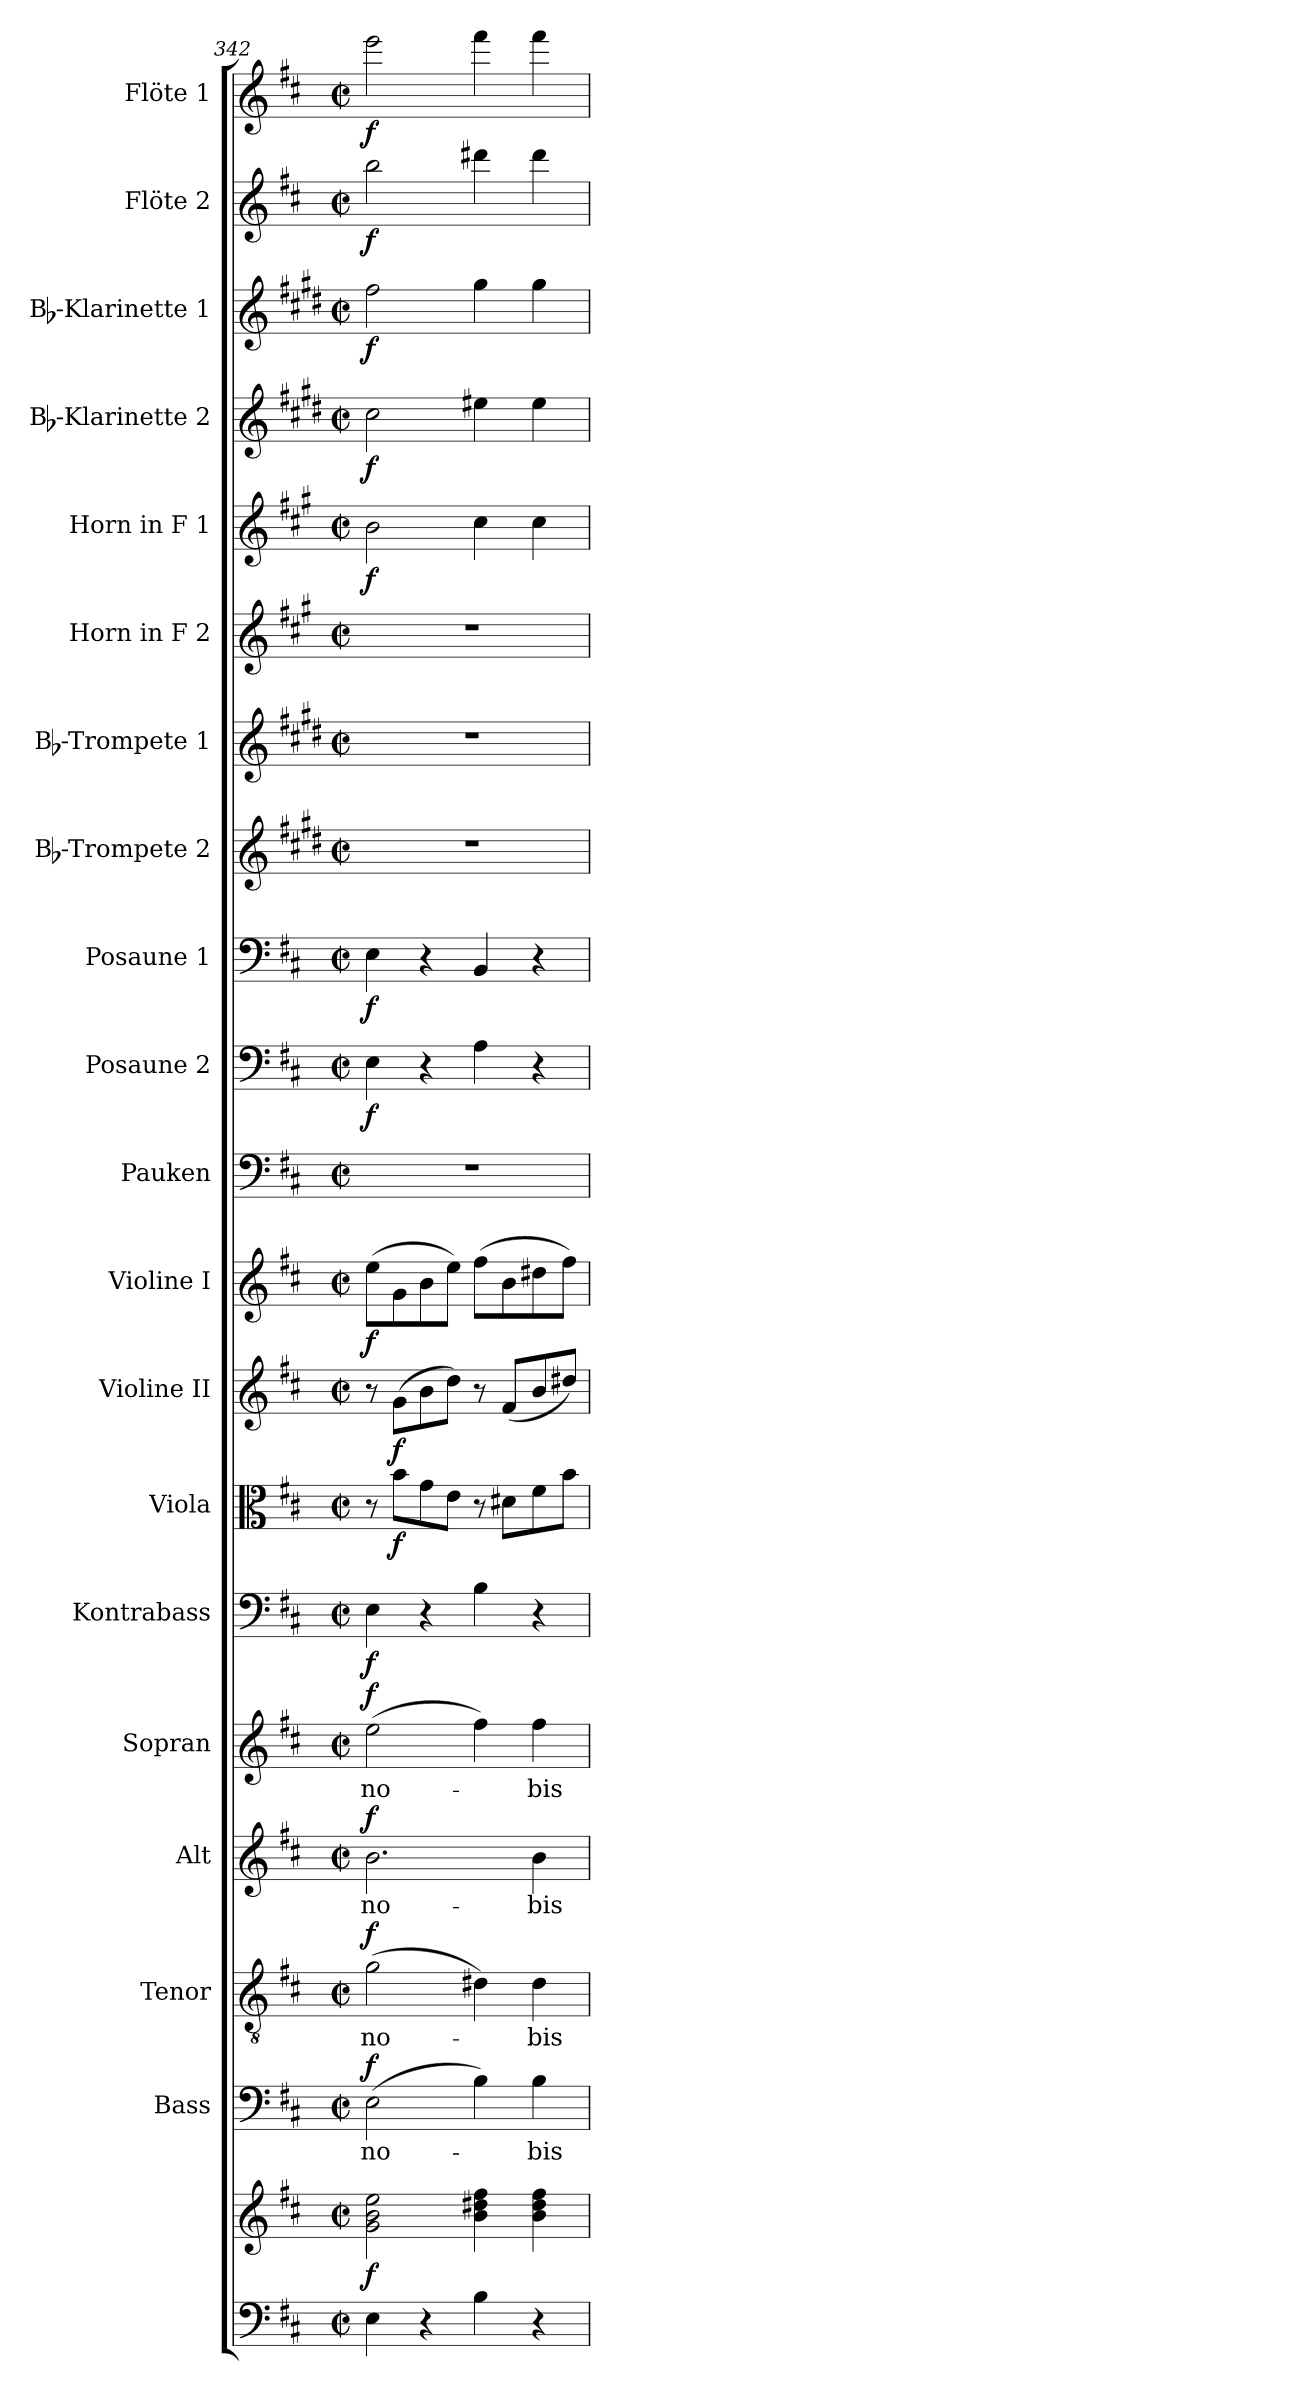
**kern	**kern	**dynam	**kern	**text	**dynam	**kern	**text	**dynam	**kern	**text	**dynam	**kern	**text	**dynam	**kern	**dynam	**kern	**dynam	**kern	**dynam	**kern	**dynam	**kern	**kern	**dynam	**kern	**dynam	**kern	**kern	**kern	**kern	**dynam	**kern	**dynam	**kern	**dynam	**kern	**dynam	**kern	**dynam
*part20	*part20	*part20	*part19	*part19	*part19	*part18	*part18	*part18	*part17	*part17	*part17	*part16	*part16	*part16	*part15	*part15	*part14	*part14	*part13	*part13	*part12	*part12	*part11	*part10	*part10	*part9	*part9	*part8	*part7	*part6	*part5	*part5	*part4	*part4	*part3	*part3	*part2	*part2	*part1	*part1
*staff21	*staff20	*staff20/21	*staff19	*staff19	*staff19	*staff18	*staff18	*staff18	*staff17	*staff17	*staff17	*staff16	*staff16	*staff16	*staff15	*staff15	*staff14	*staff14	*staff13	*staff13	*staff12	*staff12	*staff11	*staff10	*staff10	*staff9	*staff9	*staff8	*staff7	*staff6	*staff5	*staff5	*staff4	*staff4	*staff3	*staff3	*staff2	*staff2	*staff1	*staff1
*	*	*	*I"Bass	*	*	*I"Tenor	*	*	*I"Alt	*	*	*I"Sopran	*	*	*I"Kontrabass	*	*I"Viola	*	*I"Violine II	*	*I"Violine I	*	*I"Pauken	*I"Posaune 2	*	*I"Posaune 1	*	*I"Bb-Trompete 2	*I"Bb-Trompete 1	*I"Horn in F 2	*I"Horn in F 1	*	*I"Bb-Klarinette 2	*	*I"Bb-Klarinette 1	*	*I"Flöte 2	*	*I"Flöte 1	*
*	*	*	*I'B.	*	*	*I'T.	*	*	*I'A.	*	*	*I'S.	*	*	*I'Kb.	*	*I'Vla.	*	*I'Vl. II	*	*I'Vl. I	*	*I'Pk.	*I'Pos. 2	*	*I'Pos. 1	*	*I'Bb Trp. 2	*I'Bb Trp. 1	*	*	*	*I'Bb Kl. 2	*	*I'Bb Kl. 1	*	*I'Fl. 2	*	*I'Fl. 1	*
*clefF4	*clefG2	*	*clefF4	*	*	*clefGv2	*	*	*clefG2	*	*	*clefG2	*	*	*clefF4	*	*clefC3	*	*clefG2	*	*clefG2	*	*clefF4	*clefF4	*	*clefF4	*	*clefG2	*clefG2	*clefG2	*clefG2	*	*clefG2	*	*clefG2	*	*clefG2	*	*clefG2	*
*	*	*	*	*	*	*	*	*	*	*	*	*	*	*	*ITrd7c12	*	*	*	*	*	*	*	*	*	*	*	*	*ITrd1c2	*ITrd1c2	*ITrd4c7	*ITrd4c7	*	*ITrd1c2	*	*ITrd1c2	*	*	*	*	*
*k[f#c#]	*k[f#c#]	*	*k[f#c#]	*	*	*k[f#c#]	*	*	*k[f#c#]	*	*	*k[f#c#]	*	*	*k[f#c#]	*	*k[f#c#]	*	*k[f#c#]	*	*k[f#c#]	*	*k[f#c#]	*k[f#c#]	*	*k[f#c#]	*	*k[f#c#]	*k[f#c#]	*k[f#c#]	*k[f#c#]	*	*k[f#c#]	*	*k[f#c#]	*	*k[f#c#]	*	*k[f#c#]	*
*D:	*D:	*	*D:	*	*	*D:	*	*	*D:	*	*	*D:	*	*	*D:	*	*D:	*	*D:	*	*D:	*	*D:	*D:	*	*D:	*	*D:	*D:	*D:	*D:	*	*D:	*	*D:	*	*D:	*	*D:	*
*M2/2	*M2/2	*	*M2/2	*	*	*M2/2	*	*	*M2/2	*	*	*M2/2	*	*	*M2/2	*	*M2/2	*	*M2/2	*	*M2/2	*	*M2/2	*M2/2	*	*M2/2	*	*M2/2	*M2/2	*M2/2	*M2/2	*	*M2/2	*	*M2/2	*	*M2/2	*	*M2/2	*
*met(c|)	*met(c|)	*	*met(c|)	*	*	*met(c|)	*	*	*met(c|)	*	*	*met(c|)	*	*	*met(c|)	*	*met(c|)	*	*met(c|)	*	*met(c|)	*	*met(c|)	*met(c|)	*	*met(c|)	*	*met(c|)	*met(c|)	*met(c|)	*met(c|)	*	*met(c|)	*	*met(c|)	*	*met(c|)	*	*met(c|)	*
=342	=342	=342	=342	=342	=342	=342	=342	=342	=342	=342	=342	=342	=342	=342	=342	=342	=342	=342	=342	=342	=342	=342	=342	=342	=342	=342	=342	=342	=342	=342	=342	=342	=342	=342	=342	=342	=342	=342	=342	=342
!	!	!LO:DY:b	!	!LO:LY:b	!LO:DY:a	!	!LO:LY:b	!LO:DY:a	!	!LO:LY:b	!LO:DY:a	!	!LO:LY:b	!LO:DY:a	!	!LO:DY:b	!	!	!	!	!	!LO:DY:b	!	!	!LO:DY:b	!	!LO:DY:b	!	!	!	!	!LO:DY:b	!	!LO:DY:b	!	!LO:DY:b	!	!LO:DY:b	!	!LO:DY:b
4E\	2g\ 2b\ 2ee\	f	(>2E\	no-	f	(>2g\	no-	f	2.b\	no-	f	(>2ee\	no-	f	4EE\	f	8r	.	8r	.	(>8ee\L	f	1r	4E\	f	4E\	f	1r	1r	1r	2e\	f	2b\	f	2ee\	f	2bb\	f	2eee\	f
!	!	!	!	!	!	!	!	!	!	!	!	!	!	!	!	!	!	!LO:DY:b	!	!LO:DY:b	!	!	!	!	!	!	!	!	!	!	!	!	!	!	!	!	!	!	!	!
.	.	.	.	.	.	.	.	.	.	.	.	.	.	.	.	.	8b\L	f	(>8g\L	f	8g\	.	.	.	.	.	.	.	.	.	.	.	.	.	.	.	.	.	.	.
4r	.	.	.	.	.	.	.	.	.	.	.	.	.	.	4r	.	8g\	.	8b\	.	8b\	.	.	4r	.	4r	.	.	.	.	.	.	.	.	.	.	.	.	.	.
.	.	.	.	.	.	.	.	.	.	.	.	.	.	.	.	.	8e\J	.	8dd\J)	.	8ee\J)	.	.	.	.	.	.	.	.	.	.	.	.	.	.	.	.	.	.	.
4B\	4b\ 4dd#X\ 4ff#\	.	4B\)	.	.	4d#X\)	.	.	.	.	.	4ff#\)	.	.	4BB\	.	8r	.	8r	.	(>8ff#\L	.	.	4A\	.	4BB/	.	.	.	.	4f#\	.	4dd#X\	.	4ff#\	.	4ddd#X\	.	4fff#\	.
.	.	.	.	.	.	.	.	.	.	.	.	.	.	.	.	.	8d#X\L	.	(<8f#/L	.	8b\	.	.	.	.	.	.	.	.	.	.	.	.	.	.	.	.	.	.	.
!	!	!	!	!LO:LY:b	!	!	!LO:LY:b	!	!	!LO:LY:b	!	!	!LO:LY:b	!	!	!	!	!	!	!	!	!	!	!	!	!	!	!	!	!	!	!	!	!	!	!	!	!	!	!
4r	4b\ 4dd#\ 4ff#\	.	4B\	-bis	.	4d#\	-bis	.	4b\	-bis	.	4ff#\	-bis	.	4r	.	8f#\	.	8b/	.	8dd#X\	.	.	4r	.	4r	.	.	.	.	4f#\	.	4dd#\	.	4ff#\	.	4ddd#\	.	4fff#\	.
.	.	.	.	.	.	.	.	.	.	.	.	.	.	.	.	.	8b\J	.	8dd#X/J)	.	8ff#\J)	.	.	.	.	.	.	.	.	.	.	.	.	.	.	.	.	.	.	.
=	=	=	=	=	=	=	=	=	=	=	=	=	=	=	=	=	=	=	=	=	=	=	=	=	=	=	=	=	=	=	=	=	=	=	=	=	=	=	=	=
*-	*-	*-	*-	*-	*-	*-	*-	*-	*-	*-	*-	*-	*-	*-	*-	*-	*-	*-	*-	*-	*-	*-	*-	*-	*-	*-	*-	*-	*-	*-	*-	*-	*-	*-	*-	*-	*-	*-	*-	*-
